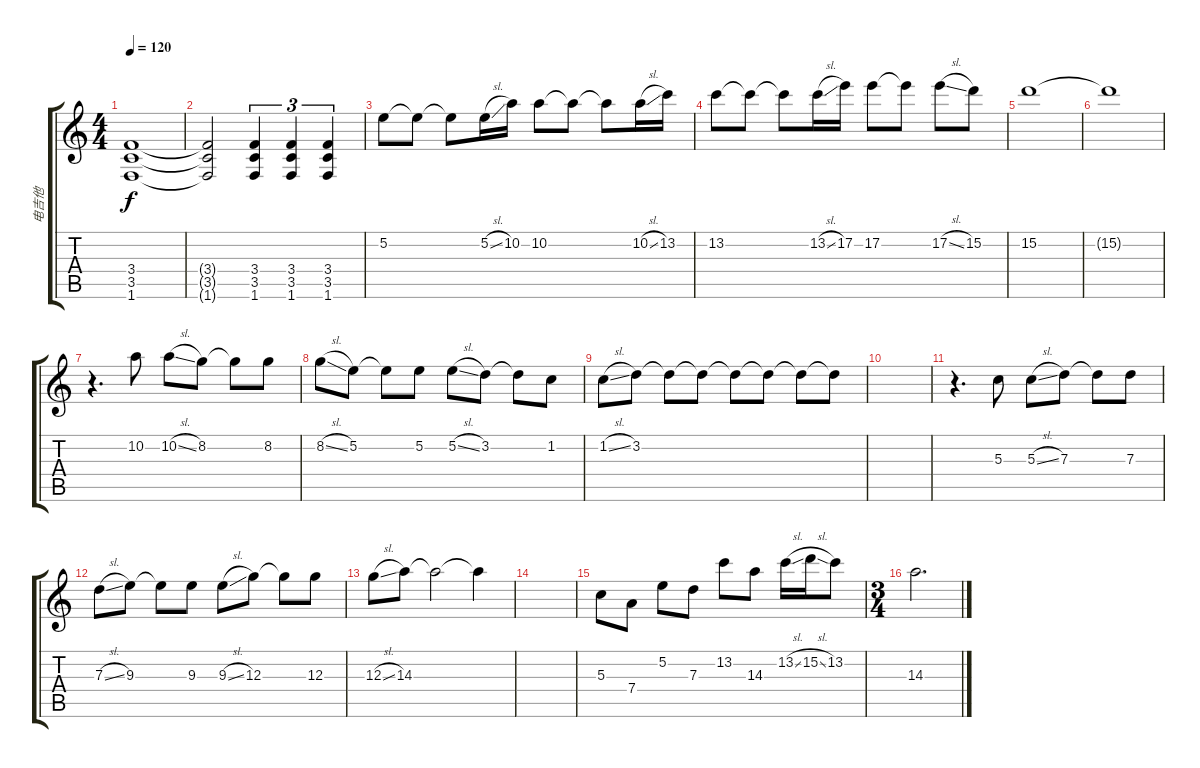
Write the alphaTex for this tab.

\track ("电吉他" "电吉他") {instrument electricguitarclean}
\staff {score tabs}
\tuning (E4 B3 G3 D3 A2 E2) {hide}
\ts (4 4)
\tempo 120
\clef g2
\ks c
(3.4 3.5 1.6).1{dy f} |
(3.4{t} 3.5{t} 1.6{t}).2 (3.4 3.5 1.6).4{tu (3 2)} (3.4 3.5 1.6).4{tu (3 2)} (3.4 3.5 1.6).4{tu (3 2)} |
5.2.8 5.2{t}.8 5.2{t}.8 5.2{sl}.16 10.2.16 10.2.8 10.2{t}.8 10.2{t}.8 10.2{sl}.16 13.2.16 |
13.2.8 13.2{t}.8 13.2{t}.8 13.2{sl}.16 17.2.16 17.2.8 17.2{t}.8 17.2{sl}.8 15.2.8 |
15.2.1 |
15.2{t}.1 |
r.4{d} 10.2.8 10.2{sl}.8 8.2.8 8.2{t}.8 8.2.8 |
8.2{sl}.8 5.2.8 5.2{t}.8 5.2.8 5.2{sl}.8 3.2.8 3.2{t}.8 1.2.8 |
1.2{sl}.8 3.2.8 3.2{t}.8 3.2{t}.8 3.2{t}.8 3.2{t}.8 3.2{t}.8 3.2{t}.8 |
|
r.4{d} 5.3.8 5.3{sl}.8 7.3.8 7.3{t}.8 7.3.8 |
7.3{sl}.8 9.3.8 9.3{t}.8 9.3.8 9.3{sl}.8 12.3.8 12.3{t}.8 12.3.8 |
12.3{sl}.8 14.3.8 14.3{t}.2 14.3{t}.4 |
|
5.3.8 7.4.8 5.2.8 7.3.8 13.2.8 14.3.8 13.2{sl}.16 15.2{sl}.16 13.2.8 |
\ts (3 4)
14.3.2{d}
